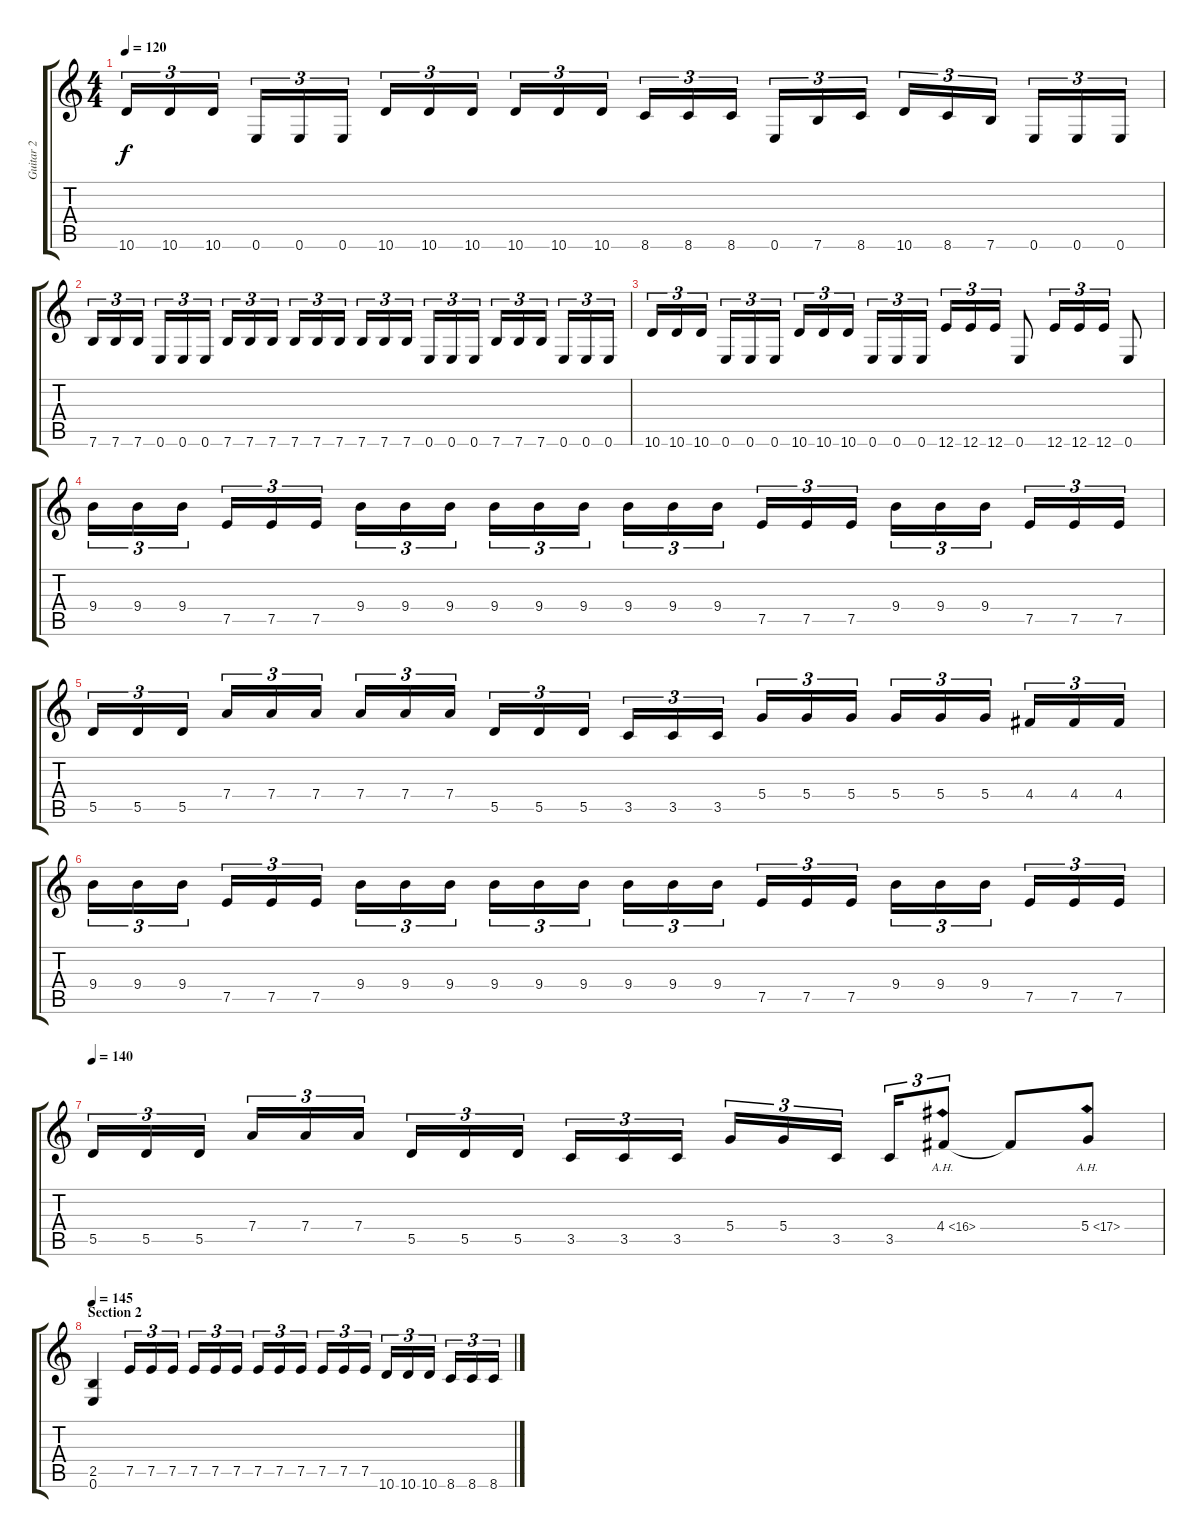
\track ("Guitar 2" "Guitar 2") {instrument distortionguitar}
\staff {score tabs}
\tuning (E4 B3 G3 D3 A2 E2) {hide}
\ts (4 4)
\tempo 120
\clef g2
\ks c
10.6.16{tu (3 2) dy f} 10.6.16{tu (3 2)} 10.6.16{tu (3 2)} 0.6.16{tu (3 2)} 0.6.16{tu (3 2)} 0.6.16{tu (3 2)} 10.6.16{tu (3 2)} 10.6.16{tu (3 2)} 10.6.16{tu (3 2)} 10.6.16{tu (3 2)} 10.6.16{tu (3 2)} 10.6.16{tu (3 2)} 8.6.16{tu (3 2)} 8.6.16{tu (3 2)} 8.6.16{tu (3 2)} 0.6.16{tu (3 2)} 7.6.16{tu (3 2)} 8.6.16{tu (3 2)} 10.6.16{tu (3 2)} 8.6.16{tu (3 2)} 7.6.16{tu (3 2)} 0.6.16{tu (3 2)} 0.6.16{tu (3 2)} 0.6.16{tu (3 2)} |
7.6.16{tu (3 2)} 7.6.16{tu (3 2)} 7.6.16{tu (3 2)} 0.6.16{tu (3 2)} 0.6.16{tu (3 2)} 0.6.16{tu (3 2)} 7.6.16{tu (3 2)} 7.6.16{tu (3 2)} 7.6.16{tu (3 2)} 7.6.16{tu (3 2)} 7.6.16{tu (3 2)} 7.6.16{tu (3 2)} 7.6.16{tu (3 2)} 7.6.16{tu (3 2)} 7.6.16{tu (3 2)} 0.6.16{tu (3 2)} 0.6.16{tu (3 2)} 0.6.16{tu (3 2)} 7.6.16{tu (3 2)} 7.6.16{tu (3 2)} 7.6.16{tu (3 2)} 0.6.16{tu (3 2)} 0.6.16{tu (3 2)} 0.6.16{tu (3 2)} |
10.6.16{tu (3 2)} 10.6.16{tu (3 2)} 10.6.16{tu (3 2)} 0.6.16{tu (3 2)} 0.6.16{tu (3 2)} 0.6.16{tu (3 2)} 10.6.16{tu (3 2)} 10.6.16{tu (3 2)} 10.6.16{tu (3 2)} 0.6.16{tu (3 2)} 0.6.16{tu (3 2)} 0.6.16{tu (3 2)} 12.6.16{tu (3 2)} 12.6.16{tu (3 2)} 12.6.16{tu (3 2)} 0.6.8 12.6.16{tu (3 2)} 12.6.16{tu (3 2)} 12.6.16{tu (3 2)} 0.6.8 |
9.4.16{tu (3 2)} 9.4.16{tu (3 2)} 9.4.16{tu (3 2)} 7.5.16{tu (3 2)} 7.5.16{tu (3 2)} 7.5.16{tu (3 2)} 9.4.16{tu (3 2)} 9.4.16{tu (3 2)} 9.4.16{tu (3 2)} 9.4.16{tu (3 2)} 9.4.16{tu (3 2)} 9.4.16{tu (3 2)} 9.4.16{tu (3 2)} 9.4.16{tu (3 2)} 9.4.16{tu (3 2)} 7.5.16{tu (3 2)} 7.5.16{tu (3 2)} 7.5.16{tu (3 2)} 9.4.16{tu (3 2)} 9.4.16{tu (3 2)} 9.4.16{tu (3 2)} 7.5.16{tu (3 2)} 7.5.16{tu (3 2)} 7.5.16{tu (3 2)} |
5.5.16{tu (3 2)} 5.5.16{tu (3 2)} 5.5.16{tu (3 2)} 7.4.16{tu (3 2)} 7.4.16{tu (3 2)} 7.4.16{tu (3 2)} 7.4.16{tu (3 2)} 7.4.16{tu (3 2)} 7.4.16{tu (3 2)} 5.5.16{tu (3 2)} 5.5.16{tu (3 2)} 5.5.16{tu (3 2)} 3.5.16{tu (3 2)} 3.5.16{tu (3 2)} 3.5.16{tu (3 2)} 5.4.16{tu (3 2)} 5.4.16{tu (3 2)} 5.4.16{tu (3 2)} 5.4.16{tu (3 2)} 5.4.16{tu (3 2)} 5.4.16{tu (3 2)} 4.4.16{tu (3 2)} 4.4.16{tu (3 2)} 4.4.16{tu (3 2)} |
9.4.16{tu (3 2)} 9.4.16{tu (3 2)} 9.4.16{tu (3 2)} 7.5.16{tu (3 2)} 7.5.16{tu (3 2)} 7.5.16{tu (3 2)} 9.4.16{tu (3 2)} 9.4.16{tu (3 2)} 9.4.16{tu (3 2)} 9.4.16{tu (3 2)} 9.4.16{tu (3 2)} 9.4.16{tu (3 2)} 9.4.16{tu (3 2)} 9.4.16{tu (3 2)} 9.4.16{tu (3 2)} 7.5.16{tu (3 2)} 7.5.16{tu (3 2)} 7.5.16{tu (3 2)} 9.4.16{tu (3 2)} 9.4.16{tu (3 2)} 9.4.16{tu (3 2)} 7.5.16{tu (3 2)} 7.5.16{tu (3 2)} 7.5.16{tu (3 2)} |
\tempo 140
5.5.16{tu (3 2)} 5.5.16{tu (3 2)} 5.5.16{tu (3 2)} 7.4.16{tu (3 2)} 7.4.16{tu (3 2)} 7.4.16{tu (3 2)} 5.5.16{tu (3 2)} 5.5.16{tu (3 2)} 5.5.16{tu (3 2)} 3.5.16{tu (3 2)} 3.5.16{tu (3 2)} 3.5.16{tu (3 2)} 5.4.16{tu (3 2)} 5.4.16{tu (3 2)} 3.5.16{tu (3 2)} 3.5.16{tu (3 2)} 4.4{ah 12}.8{tu (3 2)} 4.4{t}.8 5.4{ah 12}.8 |
\section ("" "Section 2")
\tempo 145
(2.5 0.6).4 7.5.16{tu (3 2)} 7.5.16{tu (3 2)} 7.5.16{tu (3 2)} 7.5.16{tu (3 2)} 7.5.16{tu (3 2)} 7.5.16{tu (3 2)} 7.5.16{tu (3 2)} 7.5.16{tu (3 2)} 7.5.16{tu (3 2)} 7.5.16{tu (3 2)} 7.5.16{tu (3 2)} 7.5.16{tu (3 2)} 10.6.16{tu (3 2)} 10.6.16{tu (3 2)} 10.6.16{tu (3 2)} 8.6.16{tu (3 2)} 8.6.16{tu (3 2)} 8.6.16{tu (3 2)}
